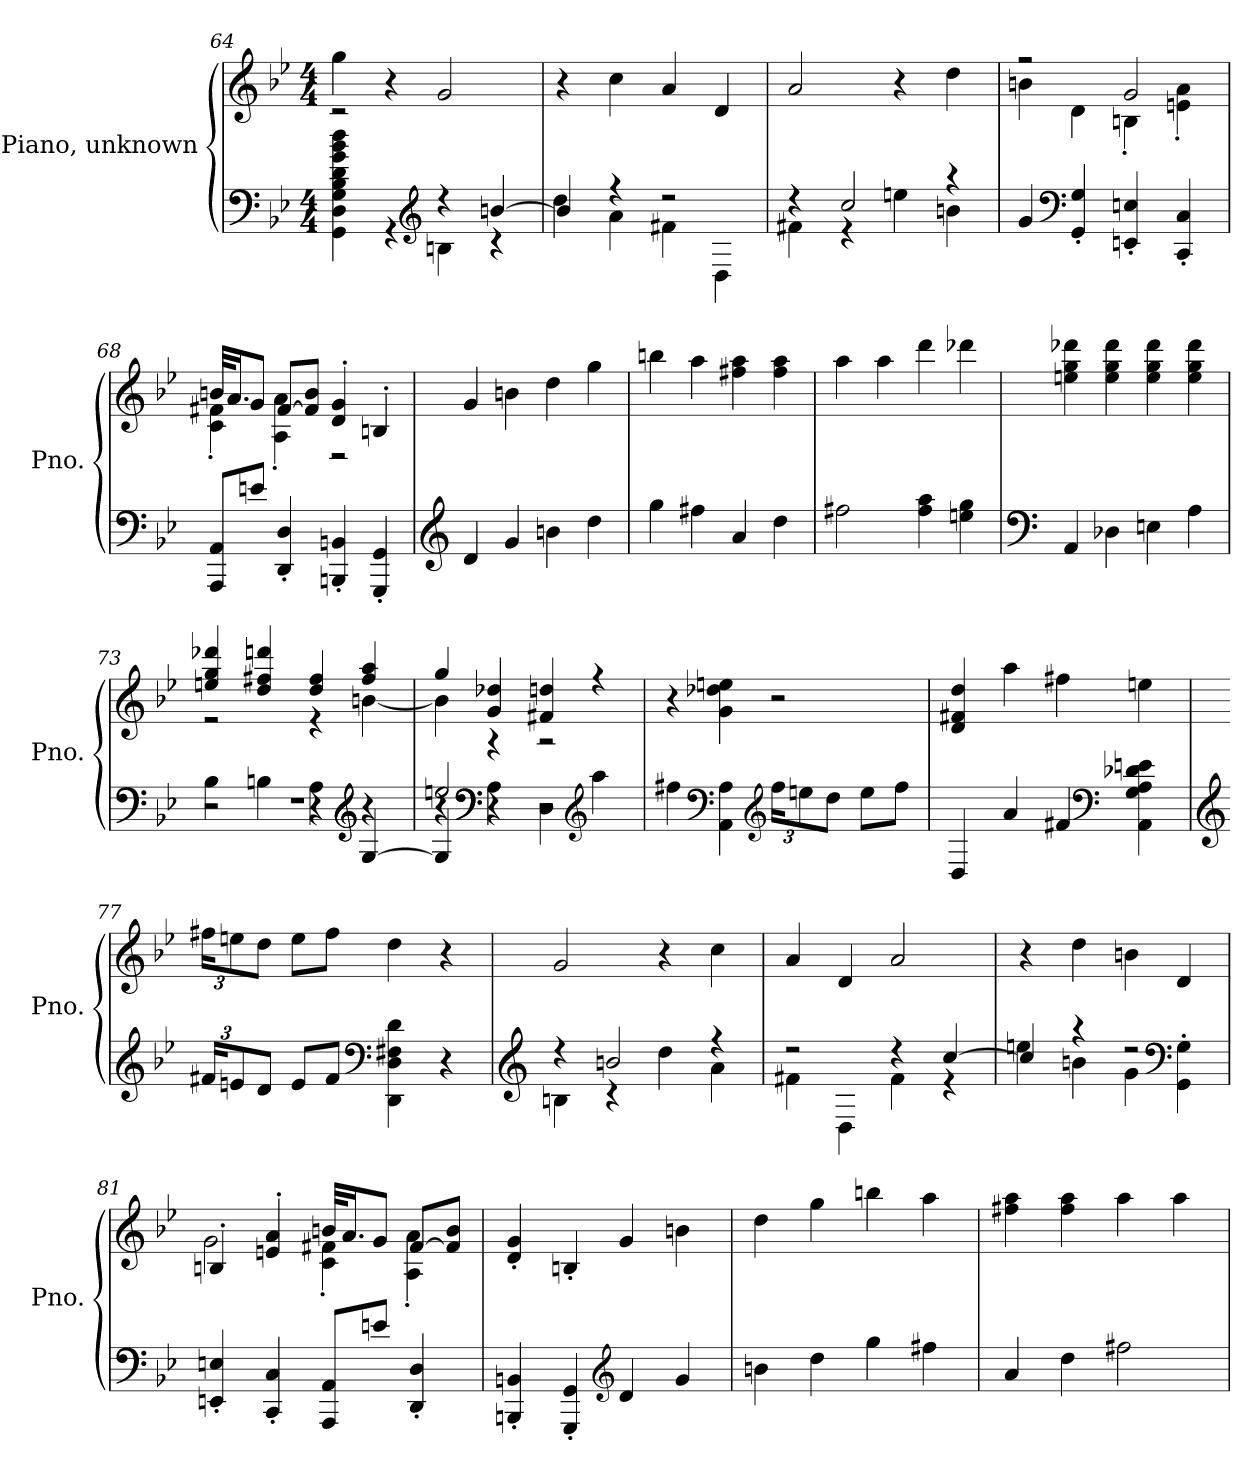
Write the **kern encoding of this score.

**kern	**kern
*part1	*part1
*staff2	*staff1
*I"Piano, unknown	*
*I'Pno.	*
*clefF4	*clefG2
*k[b-e-]	*k[b-e-]
*M4/4	*M4/4
=64	=64
*^	*
2r	4GG\ 4D\ 4G\ 4B-\ 4d\ 4g\ 4b-\ 4dd\	4gg\
.	4r	4r
*clefG2	*	*
4r	4Bn\	2g/
[4bn/	4r	.
=65	=65	=65
4b/]	4dd\	4r
4r	4a\	4cc\
2r	4f#X\	4a/
.	4D\	4d/
=66	=66	=66
4r	4f#X\	2a/
2cc/	4r	.
.	4een\	4r
4r	4bn\	4dd\
*v	*v	*
!!LO:LB:g=z
=67	=67
*	*^
4g/	2r	4bn\
*clefF4	*	*
4GG/' 4G/'	.	4d\
4EEn/' 4En/'	2g/	4Bn'\
4CC/' 4C/'	.	4en\' 4a\'
=68	=68	=68
8AAA/ 8AA/L	32bn/KLL	4c\' 4f#X\'
.	16.a/J	.
8en/J	8g/J	.
4DD/' 4D/'	[8f#/L	4A\' 4a\'
.	8f#/] 8b/J	.
4BBBn/' 4BBn/'	4d/' 4g/'	2r
4GGG/' 4GG/'	4Bn'/	.
*	*v	*v
=69	=69
*clefG2	*
4d/	4g/
4g/	4bn\
4bn\	4dd\
4dd\	4gg\
=70	=70
4gg\	4bbn\
4ff#X\	4aa\
4a/	4ff#X\ 4aa\
4dd\	4ff#\ 4aa\
=71	=71
2ff#X\	4aa\
.	4aa\
4ff#\ 4aa\	4ddd\
4een\ 4gg\	4ddd-X\
!!LO:PB:g=z
=72	=72
*clefF4	*
4AA/	4een\ 4gg\ 4ddd-X\
4D-X\	4ee\ 4gg\ 4ddd-\
4En\	4ee\ 4gg\ 4ddd-\
4A\	4ee\ 4gg\ 4ddd-\
=73	=73
*^	*^
*	*^	*	*
1r	4B-\	2r	4een/ 4gg/ 4ddd-X/	2r
.	4Bn\	.	4dd/ 4ff#X/ 4dddn/	.
.	4A\	4r	4dd/ 4ff#/	4r
*clefG2	*	*	*	*
.	4r	[4G/	4ff#/ 4aa/	[4bn\
=74	=74	=74	=74	=74
2een/	4r	4G/]	4gg/	4b\]
*clefF4	*	*	*	*
.	4A\	4r	4g/ 4dd-X/	4r
2r	4D\	2r	4f#X/ 4ddn/	2r
*clefG2	*	*	*	*
.	4aa\	.	4r	.
*v	*v	*v	*	*
*	*v	*v
=75	=75
4ff#X\	4r
*clefF4	*
4AA\ 4A\	4g\ 4dd-X\ 4een\
*clefG2	*
*Xbrackettup	*
24ff#\KL	2r
12een\	.
8dd\J	.
8ee\L	.
8ff#\J	.
!!LO:LB:g=z
=76	=76
4D/	4d/ 4f#X/ 4dd/
4a/	4aa\
4f#X/	4ff#X\
*clefF4	*
4AA\ 4G\ 4A\ 4d-X\ 4en\	4een\
=77	=77
*clefG2	*
*	*Xbrackettup
24f#X/KL	24ff#X\KL
12en/	12een\
8d/J	8dd\J
8e/L	8ee\L
8f#/J	8ff#\J
*clefF4	*
4DD\ 4D\ 4F#X\ 4d\	4dd\
4r	4r
=78	=78
*clefG2	*
*^	*
4r	4Bn\	2g/
2bn/	4r	.
.	4dd\	4r
4r	4a\	4cc\
=79	=79	=79
2r	4f#X\	4a/
.	4D\	4d/
4r	4f#\	2a/
[4cc/	4r	.
!!LO:LB:g=z
=80	=80	=80
4cc/]	4een\	4r
4r	4bn\	4dd\
2r	4g\	4bn\
*clefF4	*	*
.	4GG\' 4G\'	4d/
*v	*v	*
=81	=81
*	*^
4EEn/' 4En/'	4Bn'/	2g\
4CC/' 4C/'	4en/' 4a/'	.
8AAA/ 8AA/L	32bn/KLL	4c\' 4f#X\'
.	16.a/J	.
8en/J	8g/J	.
4DD/' 4D/'	[8f#/L	4A\' 4a\'
.	8f#/] 8b/J	.
*	*v	*v
=82	=82
4BBBn/' 4BBn/'	4d/' 4g/'
4GGG/' 4GG/'	4Bn'/
*clefG2	*
4d/	4g/
4g/	4bn\
=83	=83
4bn\	4dd\
4dd\	4gg\
4gg\	4bbn\
4ff#X\	4aa\
=84	=84
4a/	4ff#X\ 4aa\
4dd\	4ff#\ 4aa\
2ff#X\	4aa\
.	4aa\
=	=
*-	*-
